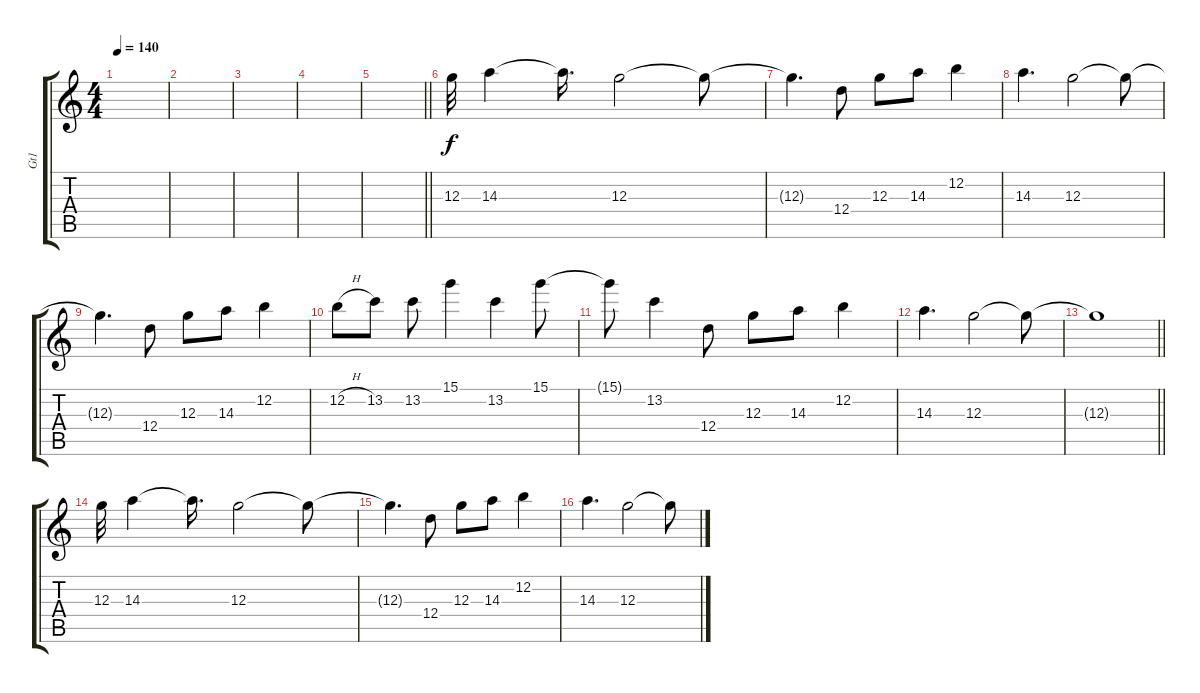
\track ("Gt1" "Gt1") {instrument overdrivenguitar}
\staff {score tabs}
\tuning (E4 B3 G3 D3 A2 E2) {hide}
\ts (4 4)
\tempo 140
\clef g2
\ks c
|
|
|
|
\barLineRight lightlight
|
12.3.32 14.3.4 14.3{t}.16{d} 12.3.2 12.3{t}.8 |
12.3{t}.4{d} 12.4.8 12.3.8 14.3.8 12.2.4 |
14.3.4{d} 12.3.2 12.3{t}.8 |
12.3{t}.4{d} 12.4.8 12.3.8 14.3.8 12.2.4 |
12.2{h}.8 13.2.8 13.2.8 15.1.4 13.2.4 15.1.8 |
15.1{t}.8 13.2.4 12.4.8 12.3.8 14.3.8 12.2.4 |
14.3.4{d} 12.3.2 12.3{t}.8 |
\barLineRight lightlight
12.3{t}.1 |
12.3.32 14.3.4 14.3{t}.16{d} 12.3.2 12.3{t}.8 |
12.3{t}.4{d} 12.4.8 12.3.8 14.3.8 12.2.4 |
14.3.4{d} 12.3.2 12.3{t}.8
